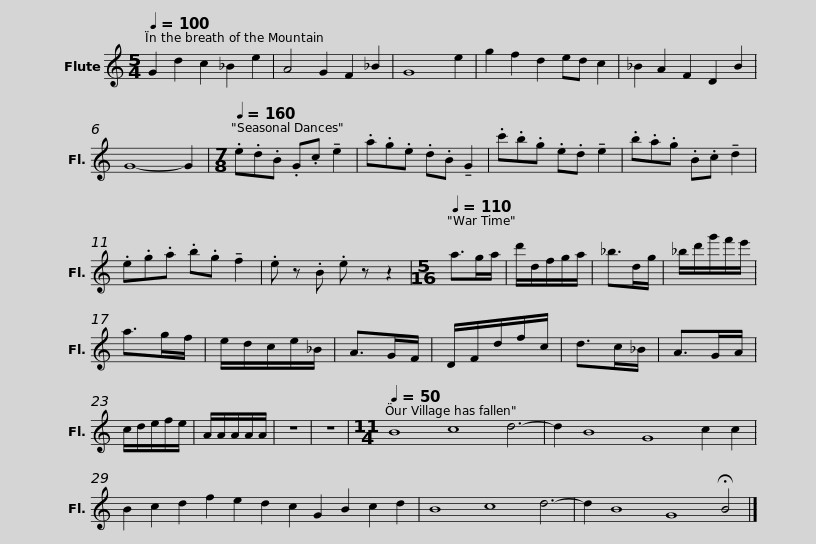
X:1
L:1/8
Q:1/4=100
M:5/4
I:linebreak $
K:C
V:1 treble
V:1
 G2 d2 c2 _B2 e2 | A4 G2 F2 _B2 | G8 e2 | g2 f2 d2 ed c2 | _B2 A2 F2 D2 B2 | %5
 G8- G2 |[M:7/8][Q:1/4=160] .e.d.B .G.c !tenuto!e2 | .a.g.e .d.B !tenuto!G2 |$ .c'.b.g .e.d !tenuto!e2 | .b.a.g .B.c !tenuto!d2 | %10
 .e.g.a .b.g !tenuto!f2 | .e z .B .e z z2 |[M:5/16][Q:1/4=110] a>ga/ | d'/d/f/g/a/ | _b>dg/ |$ %15
 _b/d'/g'/f'/e'/ | a>gf/ | e/d/c/e/_B/ | A>GF/ | D/F/d/f/c/ | %20
 d>c_B/ | A>GA/ | c/d/e/f/e/ | A/A/A/A/A/ | z5/2 | %25
 z5/2 |$[M:11/4][Q:1/4=50] B8 c8 d6- | d2 B8 G8 c2 c2 | B2 c2 d2 f2 e2 d2 c2 G2 B2 c2 d2 | B8 c8 d6- | %30
 d2 B8 G8 !fermata!B4 |] %31
